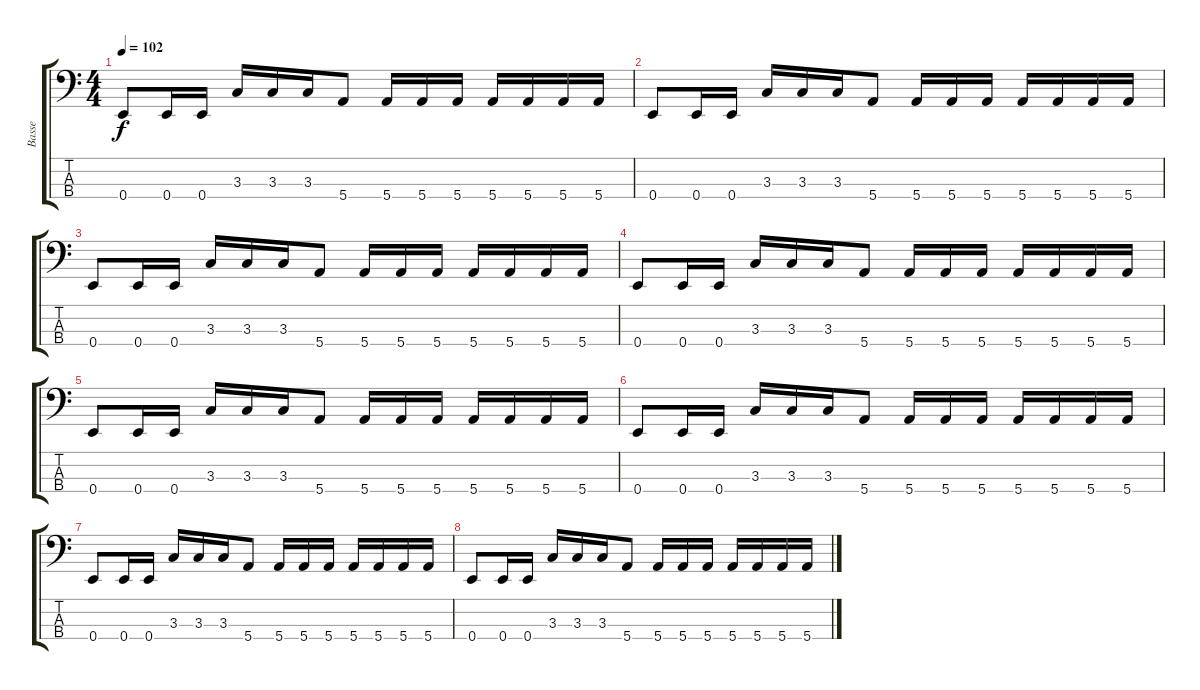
\track ("Basse" "Basse") {instrument electricbassfinger}
\staff {score tabs}
\tuning (G2 D2 A1 E1) {hide}
\ts (4 4)
\tempo 102
\clef f4
\ks c
0.4.8{dy f} 0.4.16 0.4.16 3.3.16 3.3.16 3.3.16 5.4.8 5.4.16 5.4.16 5.4.16 5.4.16 5.4.16 5.4.16 5.4.16 |
0.4.8 0.4.16 0.4.16 3.3.16 3.3.16 3.3.16 5.4.8 5.4.16 5.4.16 5.4.16 5.4.16 5.4.16 5.4.16 5.4.16 |
0.4.8 0.4.16 0.4.16 3.3.16 3.3.16 3.3.16 5.4.8 5.4.16 5.4.16 5.4.16 5.4.16 5.4.16 5.4.16 5.4.16 |
0.4.8 0.4.16 0.4.16 3.3.16 3.3.16 3.3.16 5.4.8 5.4.16 5.4.16 5.4.16 5.4.16 5.4.16 5.4.16 5.4.16 |
0.4.8 0.4.16 0.4.16 3.3.16 3.3.16 3.3.16 5.4.8 5.4.16 5.4.16 5.4.16 5.4.16 5.4.16 5.4.16 5.4.16 |
0.4.8 0.4.16 0.4.16 3.3.16 3.3.16 3.3.16 5.4.8 5.4.16 5.4.16 5.4.16 5.4.16 5.4.16 5.4.16 5.4.16 |
0.4.8 0.4.16 0.4.16 3.3.16 3.3.16 3.3.16 5.4.8 5.4.16 5.4.16 5.4.16 5.4.16 5.4.16 5.4.16 5.4.16 |
0.4.8 0.4.16 0.4.16 3.3.16 3.3.16 3.3.16 5.4.8 5.4.16 5.4.16 5.4.16 5.4.16 5.4.16 5.4.16 5.4.16
